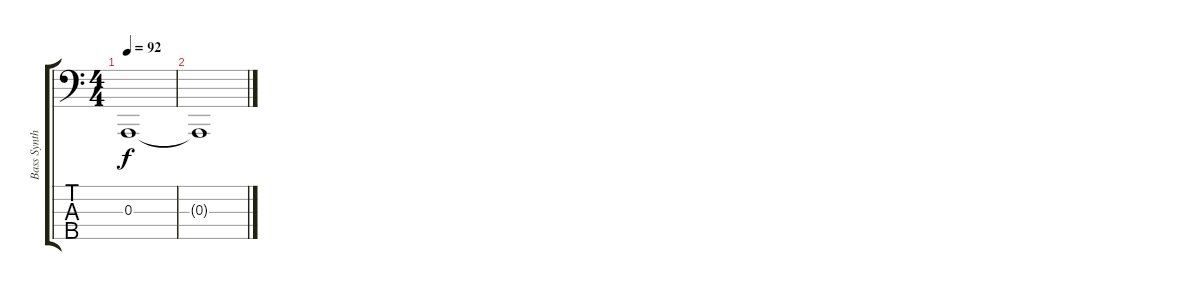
\track ("Bass Synth" "Bass Synth") {instrument synthstrings2}
\staff {score tabs}
\tuning (G2 D2 A1 E1 B0) {hide}
\ts (4 4)
\tempo 92
\clef f4
\ks c
0.3{t}.1{dy f} |
0.3{t}.1
